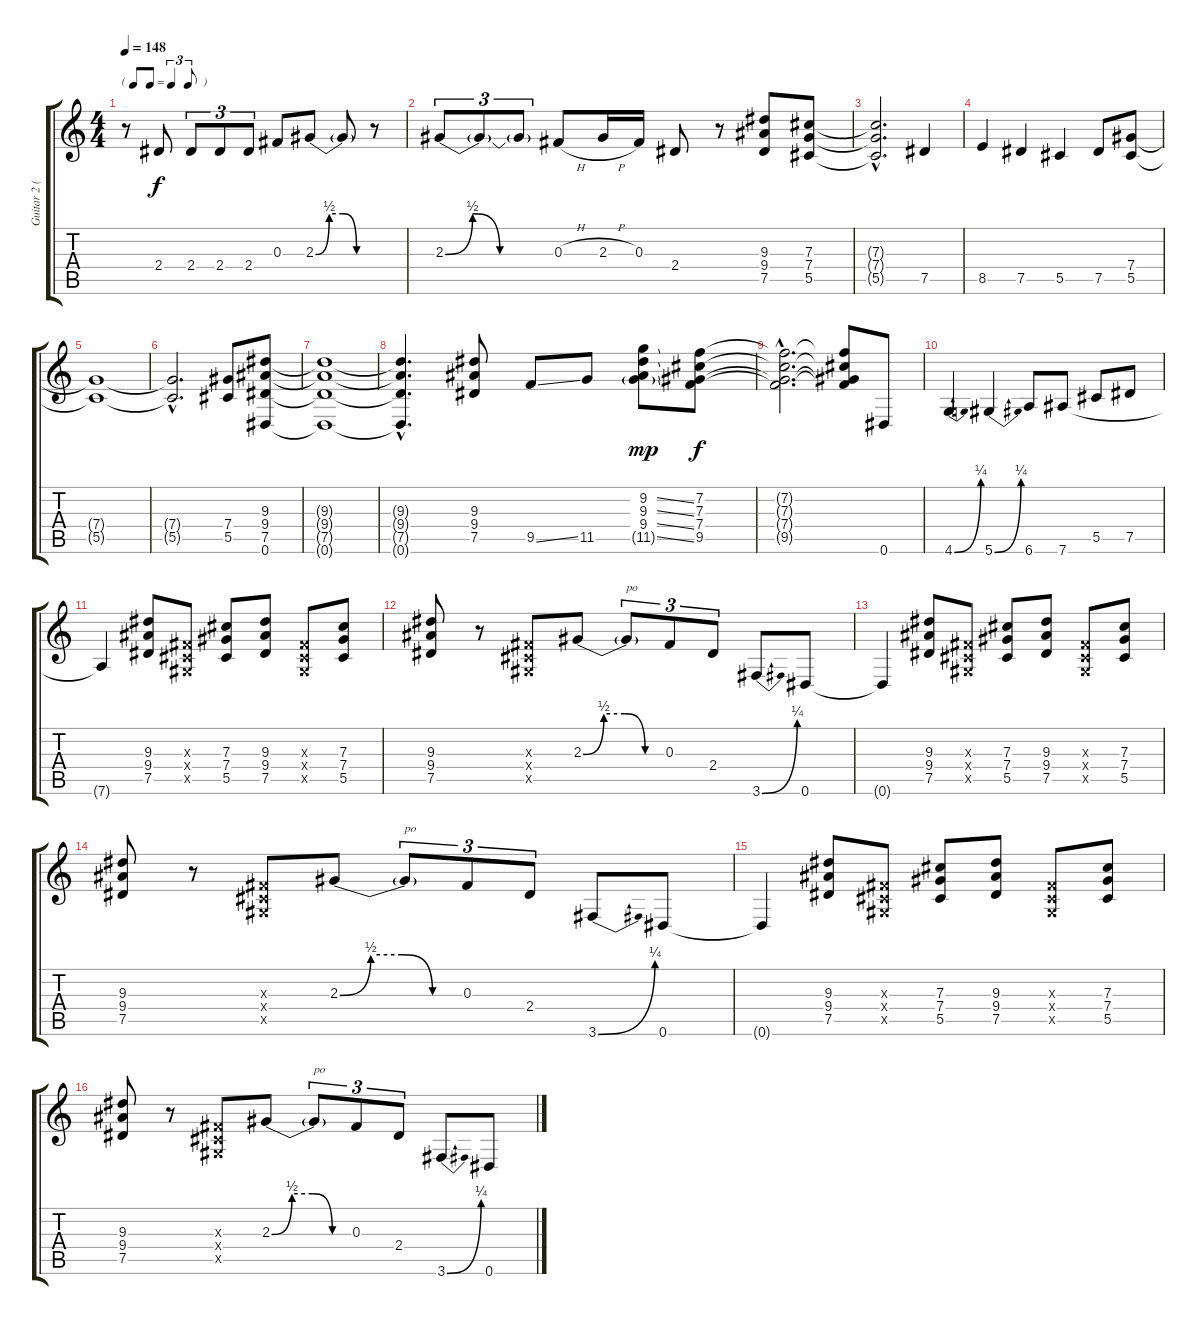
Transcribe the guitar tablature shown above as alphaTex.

\track ("Guitar 2 (Izzy)" "Guitar 2 (") {instrument overdrivenguitar}
\staff {score tabs}
\tuning (Eb4 Bb3 Gb3 Db3 Ab2 Eb2) {hide}
\ts (4 4)
\tf triplet8th
\tempo 148
\clef g2
\ks c
r.8{dy f} 2.4.8 2.4.8{tu (3 2)} 2.4.8{tu (3 2)} 2.4.8{tu (3 2)} 0.3.8 2.3{be (custom 0 0 15 2 30 2 45 0 60 0)}.8 2.3{t}.8 r.8 |
2.3{be (custom 0 0 15 2 30 0 45 0 60 0)}.8{tu (3 2)} 2.3{t}.8{tu (3 2)} 2.3{t}.8{tu (3 2)} 0.3{h}.8 2.3{h}.16 0.3.16 2.4.8 r.8 (9.3 9.4 7.5).8 (7.3 7.4 5.5).8 |
(7.3{hac t} 7.4{hac t} 5.5{hac t}).2{d} 7.5.4 |
8.5.4 7.5.4 5.5.4 7.5.8 (7.4 5.5).8 |
(7.4{t} 5.5{t}).1 |
(7.4{hac t} 5.5{hac t}).2{d} (7.4 5.5).8 (9.3 9.4 7.5 0.6).8 |
(9.3{t} 9.4{t} 7.5{t} 0.6{t}).1 |
(9.3{hac t} 9.4{hac t} 7.5{hac t} 0.6{hac t}).4{d} (9.3 9.4 7.5).8 9.5{ss}.8 11.5.8 (9.2{ss} 9.3{ss} 9.4{ss} 11.5{ss g}).8{dy mp} (7.2 7.3 7.4 9.5).8{dy f} |
(7.2{hac t} 7.3{hac t} 7.4{hac t} 9.5{hac t}).2{d} (7.2{t} 7.3{t} 7.4{t} 9.5{t}).8 0.6.8 |
4.6{be (bend 0 0 60 1)}.4 5.6{be (bend 0 0 60 1)}.4 6.6.8 7.6.8 5.5.8 7.5.8 |
7.6{t}.4 (9.3 9.4 7.5).8 (0.3{x} 0.4{x} 0.5{x}).8 (7.3 7.4 5.5).8 (9.3 9.4 7.5).8 (0.3{x} 0.4{x} 0.5{x}).8 (7.3 7.4 5.5).8 |
(9.3 9.4 7.5).8 r.8 (0.3{x} 0.4{x} 0.5{x}).8 2.3{be (custom 0 0 15 2 30 2 45 0 60 0)}.8 2.3{t}.8{tu (3 2) txt "po"} 0.3.8{tu (3 2)} 2.4.8{tu (3 2)} 3.6{be (bend 0 0 60 1)}.8 0.6.8 |
0.6{t}.4 (9.3 9.4 7.5).8 (0.3{x} 0.4{x} 0.5{x}).8 (7.3 7.4 5.5).8 (9.3 9.4 7.5).8 (0.3{x} 0.4{x} 0.5{x}).8 (7.3 7.4 5.5).8 |
(9.3 9.4 7.5).8 r.8 (0.3{x} 0.4{x} 0.5{x}).8 2.3{be (custom 0 0 15 2 30 2 45 0 60 0)}.8 2.3{t}.8{tu (3 2) txt "po"} 0.3.8{tu (3 2)} 2.4.8{tu (3 2)} 3.6{be (bend 0 0 60 1)}.8 0.6.8 |
0.6{t}.4 (9.3 9.4 7.5).8 (0.3{x} 0.4{x} 0.5{x}).8 (7.3 7.4 5.5).8 (9.3 9.4 7.5).8 (0.3{x} 0.4{x} 0.5{x}).8 (7.3 7.4 5.5).8 |
(9.3 9.4 7.5).8 r.8 (0.3{x} 0.4{x} 0.5{x}).8 2.3{be (custom 0 0 15 2 30 2 45 0 60 0)}.8 2.3{t}.8{tu (3 2) txt "po"} 0.3.8{tu (3 2)} 2.4.8{tu (3 2)} 3.6{be (bend 0 0 60 1)}.8 0.6.8
